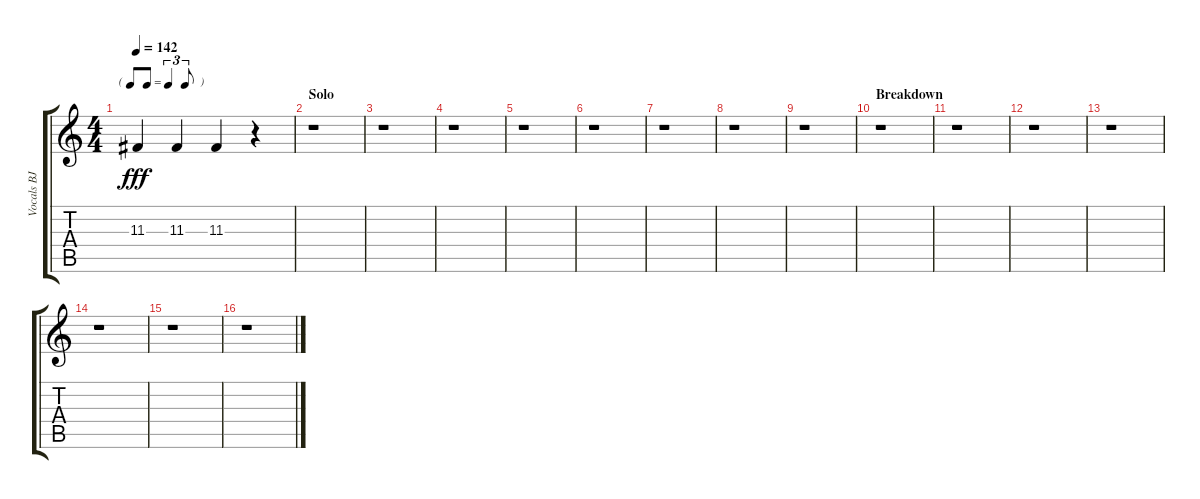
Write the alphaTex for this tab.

\track ("Vocals BJ" "Vocals BJ") {instrument lead6voice}
\staff {score tabs}
\tuning (E4 B3 G3 D3 A2 E2) {hide}
\ts (4 4)
\tf triplet8th
\tempo 142
\clef g2
\ks c
11.3.4{dy fff} 11.3.4 11.3.4 r.4 |
\section ("" "Solo")
r.1 |
r.1 |
r.1 |
r.1 |
r.1 |
r.1 |
r.1 |
r.1 |
\section ("" "Breakdown")
r.1 |
r.1 |
r.1 |
r.1 |
r.1 |
r.1 |
r.1
